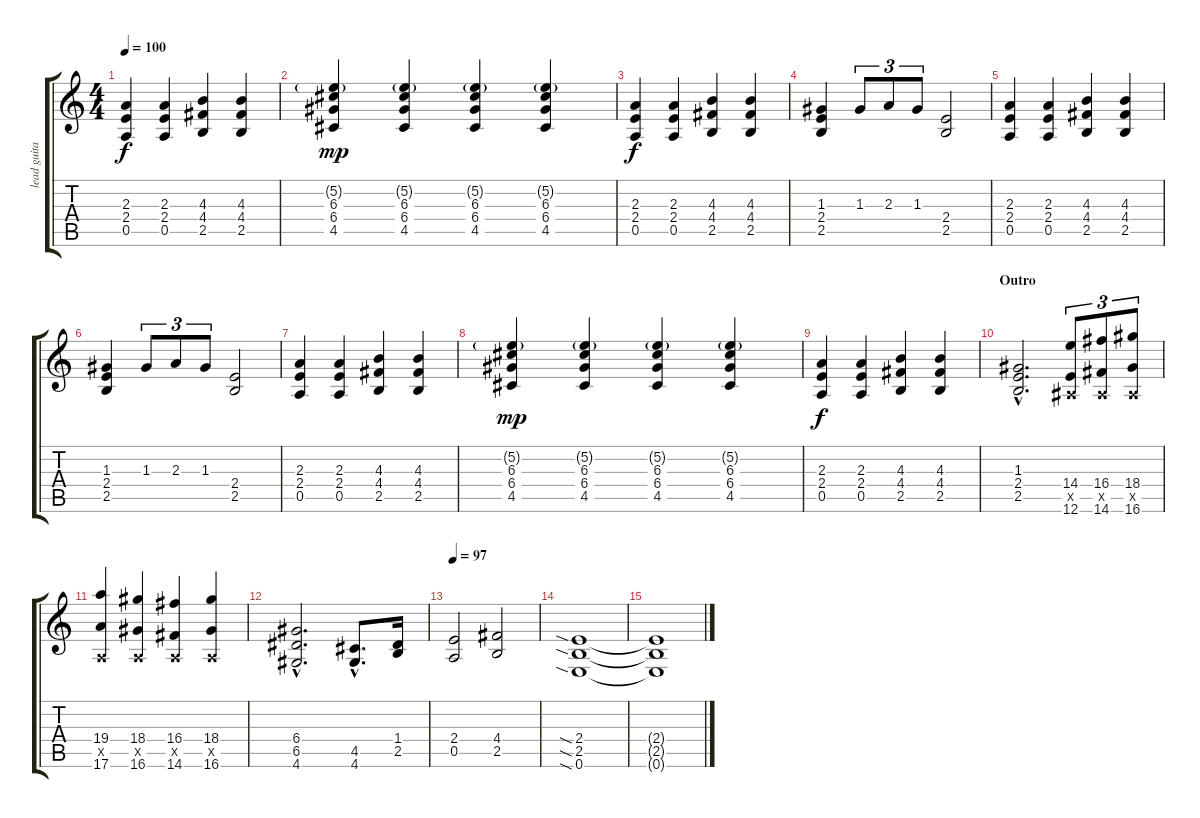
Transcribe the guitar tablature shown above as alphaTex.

\track ("lead guitar - kuddel" "lead guita") {instrument distortionguitar}
\staff {score tabs}
\tuning (E4 B3 G3 D3 A2 E2) {hide}
\ts (4 4)
\tempo 100
\clef g2
\ks c
(2.3 2.4 0.5).4{dy f} (2.3 2.4 0.5).4 (4.3 4.4 2.5).4 (4.3 4.4 2.5).4 |
(5.2{g} 6.3 6.4 4.5).4{dy mp} (5.2{g} 6.3 6.4 4.5).4 (5.2{g} 6.3 6.4 4.5).4 (5.2{g} 6.3 6.4 4.5).4 |
(2.3 2.4 0.5).4{dy f} (2.3 2.4 0.5).4 (4.3 4.4 2.5).4 (4.3 4.4 2.5).4 |
(1.3 2.4 2.5).4 1.3.8{tu (3 2)} 2.3.8{tu (3 2)} 1.3.8{tu (3 2)} (2.4 2.5).2 |
(2.3 2.4 0.5).4 (2.3 2.4 0.5).4 (4.3 4.4 2.5).4 (4.3 4.4 2.5).4 |
(1.3 2.4 2.5).4 1.3.8{tu (3 2)} 2.3.8{tu (3 2)} 1.3.8{tu (3 2)} (2.4 2.5).2 |
(2.3 2.4 0.5).4 (2.3 2.4 0.5).4 (4.3 4.4 2.5).4 (4.3 4.4 2.5).4 |
(5.2{g} 6.3 6.4 4.5).4{dy mp} (5.2{g} 6.3 6.4 4.5).4 (5.2{g} 6.3 6.4 4.5).4 (5.2{g} 6.3 6.4 4.5).4 |
(2.3 2.4 0.5).4{dy f} (2.3 2.4 0.5).4 (4.3 4.4 2.5).4 (4.3 4.4 2.5).4 |
\section ("" "Outro")
(1.3{hac} 2.4{hac} 2.5{hac}).2{d} (14.4 1.5{x} 12.6).8{tu (3 2)} (16.4 1.5{x} 14.6).8{tu (3 2)} (18.4 1.5{x} 16.6).8{tu (3 2)} |
(19.4 0.5{x} 17.6).4 (18.4 0.5{x} 16.6).4 (16.4 0.5{x} 14.6).4 (18.4 0.5{x} 16.6).4 |
(6.4{hac} 6.5{hac} 4.6{hac}).2{d} (4.5{hac} 4.6{hac}).8{d} (1.4 2.5).16 |
\tempo 97
(2.4 0.5).2 (4.4 2.5).2 |
(2.4{sia} 2.5{sia} 0.6{sia}).1 |
(2.4{t} 2.5{t} 0.6{t}).1
